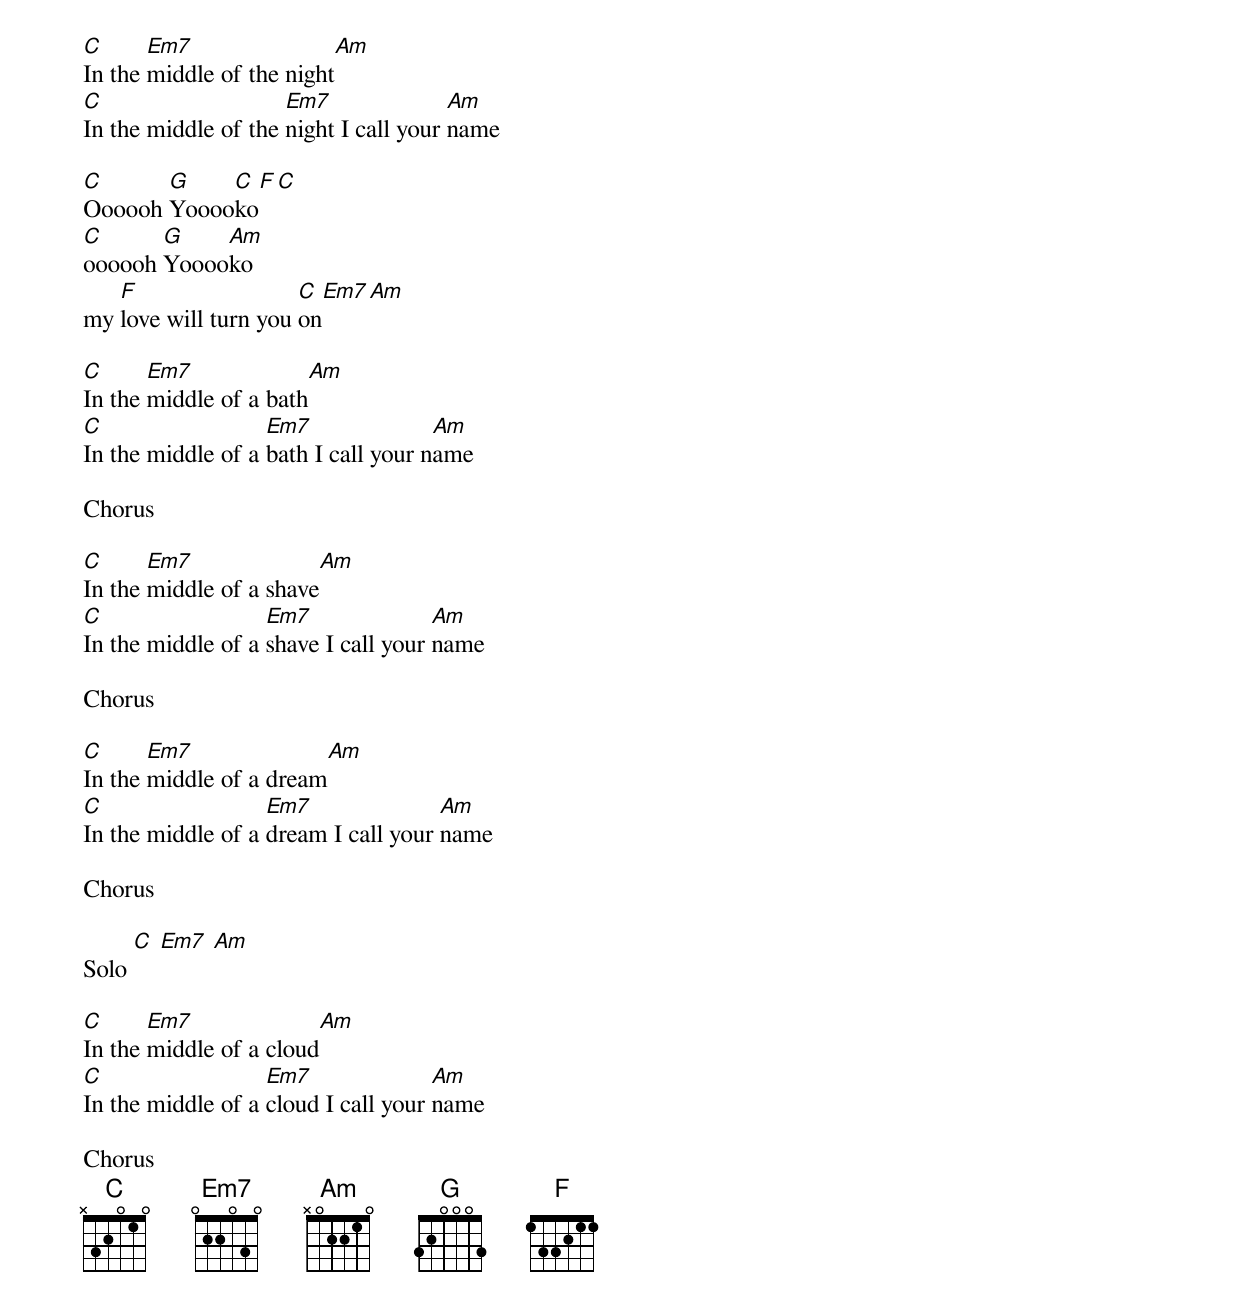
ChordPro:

[C]In the [Em7]middle of the night[Am]
[C]In the middle of the [Em7]night I call your [Am]name

[C]Oooooh [G]Yoooo[C]ko[F][C]
[C]oooooh [G]Yoooo[Am]ko
my [F]love will turn you [C]on[Em7][Am]

[C]In the [Em7]middle of a bath[Am]
[C]In the middle of a [Em7]bath I call your n[Am]ame

Chorus

[C]In the [Em7]middle of a shave[Am]
[C]In the middle of a [Em7]shave I call your [Am]name

Chorus

[C]In the [Em7]middle of a dream[Am]
[C]In the middle of a [Em7]dream I call your [Am]name

Chorus

Solo [C] [Em7] [Am]

[C]In the [Em7]middle of a cloud[Am]
[C]In the middle of a [Em7]cloud I call your [Am]name

Chorus
